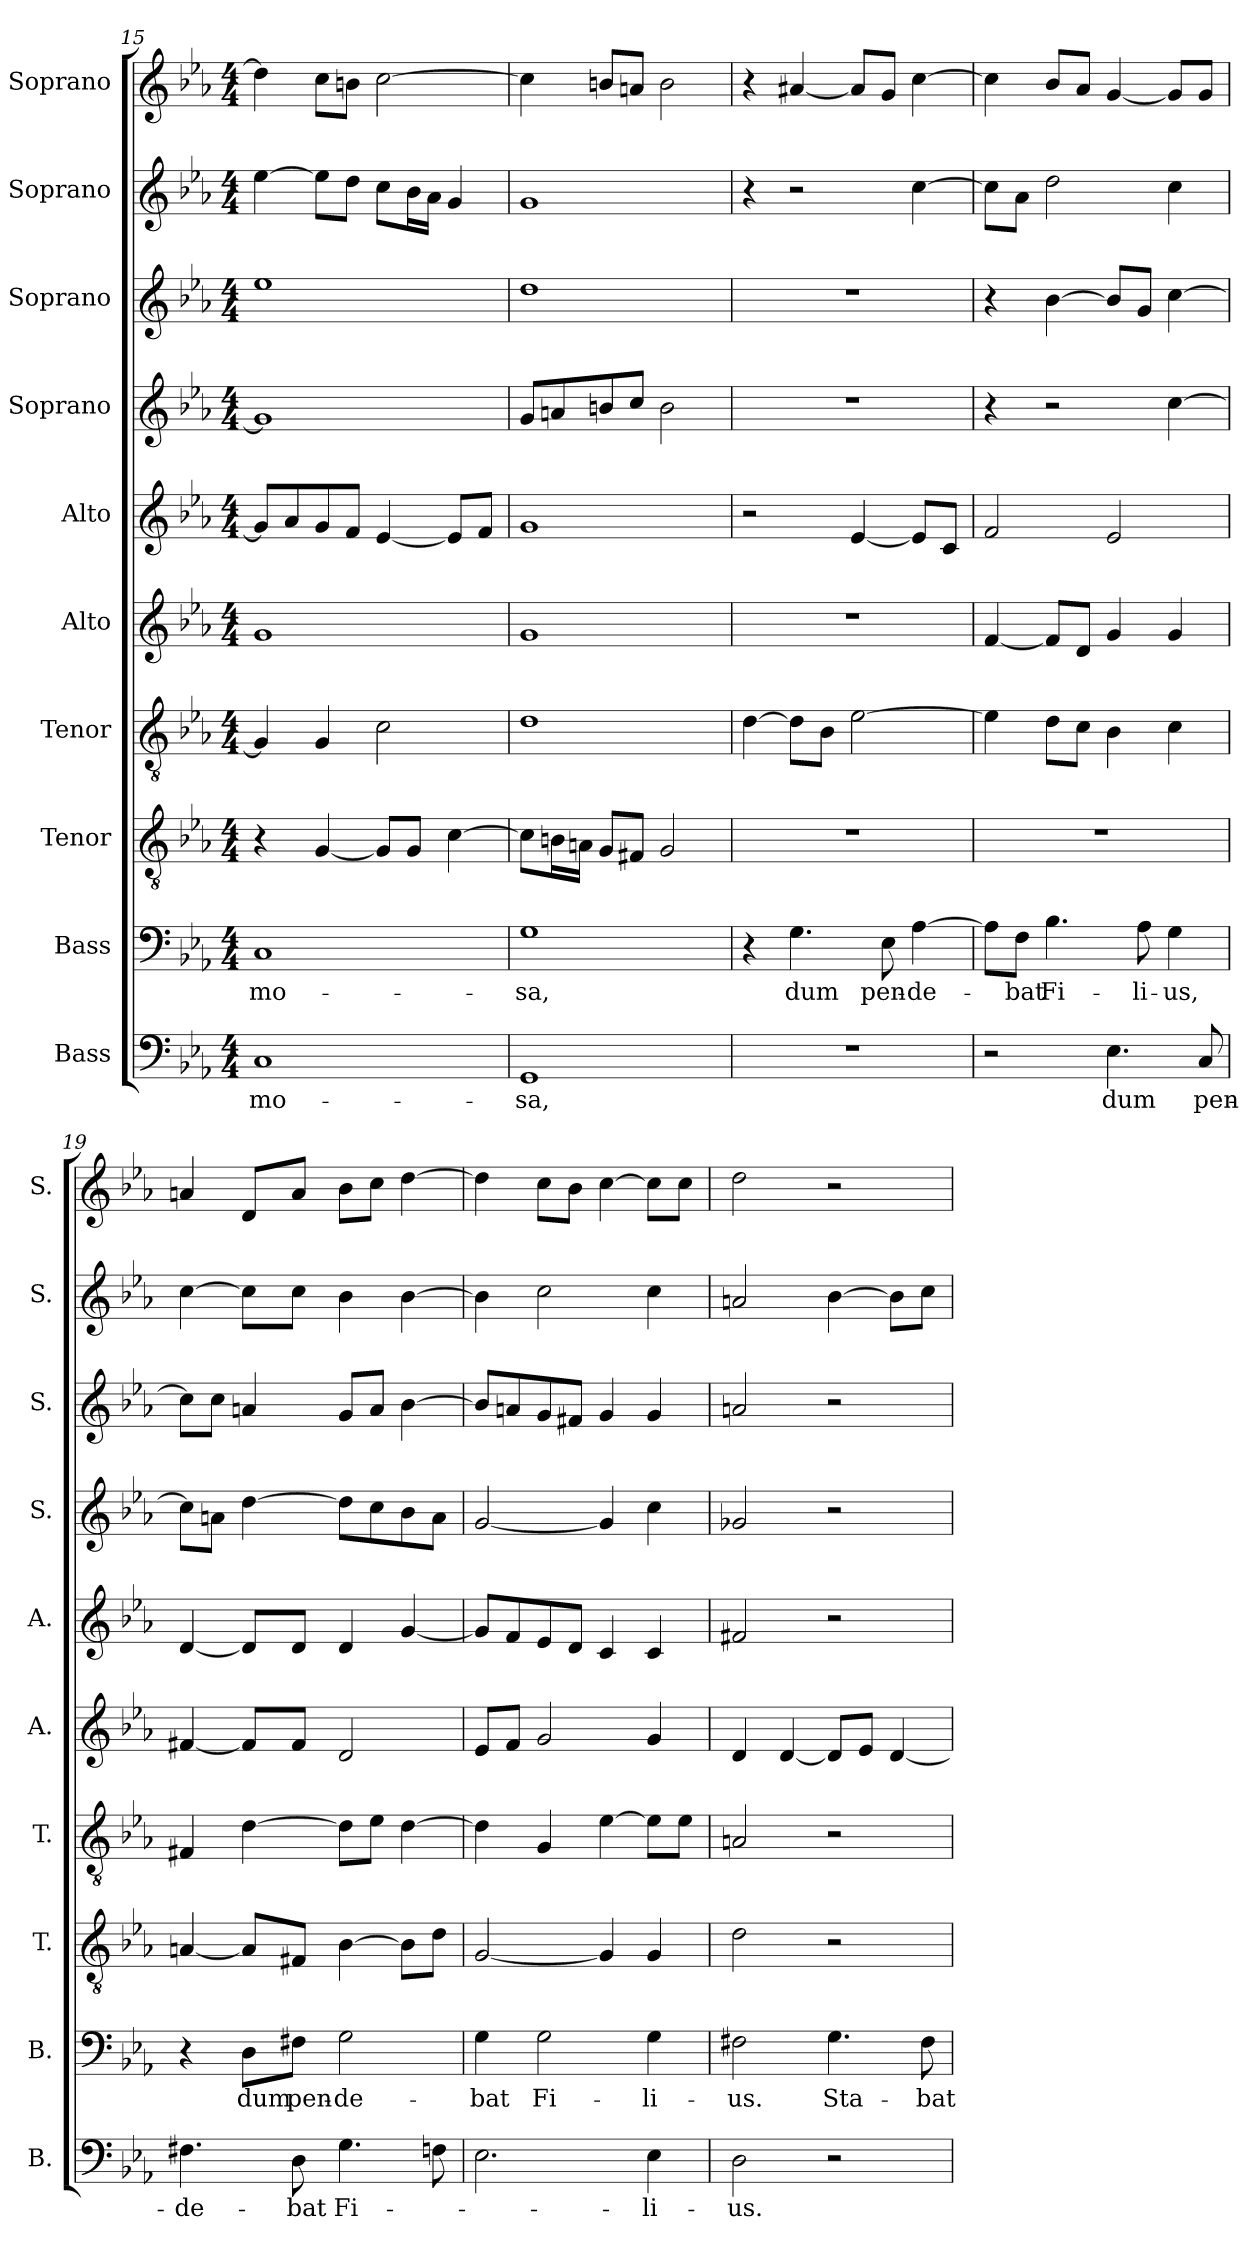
**kern	**text	**kern	**text	**kern	**kern	**kern	**kern	**kern	**kern	**kern	**kern
*part10	*part10	*part9	*part9	*part8	*part7	*part6	*part5	*part4	*part3	*part2	*part1
*staff10	*staff10	*staff9	*staff9	*staff8	*staff7	*staff6	*staff5	*staff4	*staff3	*staff2	*staff1
*I"Bass	*	*I"Bass	*	*I"Tenor	*I"Tenor	*I"Alto	*I"Alto	*I"Soprano	*I"Soprano	*I"Soprano	*I"Soprano
*I'B.	*	*I'B.	*	*I'T.	*I'T.	*I'A.	*I'A.	*I'S.	*I'S.	*I'S.	*I'S.
*clefF4	*	*clefF4	*	*clefGv2	*clefGv2	*clefG2	*clefG2	*clefG2	*clefG2	*clefG2	*clefG2
*k[b-e-a-]	*	*k[b-e-a-]	*	*k[b-e-a-]	*k[b-e-a-]	*k[b-e-a-]	*k[b-e-a-]	*k[b-e-a-]	*k[b-e-a-]	*k[b-e-a-]	*k[b-e-a-]
*M4/4	*	*M4/4	*	*M4/4	*M4/4	*M4/4	*M4/4	*M4/4	*M4/4	*M4/4	*M4/4
=15	=15	=15	=15	=15	=15	=15	=15	=15	=15	=15	=15
1C	-mo-	1C	-mo-	4r	4G/]	1g	8g/L]	1g]	1ee-	[4ee-\	4dd\]
.	.	.	.	.	.	.	8a-/	.	.	.	.
.	.	.	.	[4G/	4G/	.	8g/	.	.	8ee-\L]	8cc\L
.	.	.	.	.	.	.	8f/J	.	.	8dd\J	8bn\J
.	.	.	.	8G/L]	2c\	.	[4e-/	.	.	8cc\L	[2cc\
.	.	.	.	8G/J	.	.	.	.	.	16b-\L	.
.	.	.	.	.	.	.	.	.	.	16a-\JJ	.
.	.	.	.	[4c\	.	.	8e-/L]	.	.	4g/	.
.	.	.	.	.	.	.	8f/J	.	.	.	.
!!LO:PB:g=z
=16	=16	=16	=16	=16	=16	=16	=16	=16	=16	=16	=16
1GG	-sa,	1G	-sa,	8c\L]	1d	1g	1g	8g/L	1dd	1g	4cc\]
.	.	.	.	16Bn\L	.	.	.	8an/	.	.	.
.	.	.	.	16An\JJ	.	.	.	.	.	.	.
.	.	.	.	8G/L	.	.	.	8bn/	.	.	8bn/L
.	.	.	.	8F#X/J	.	.	.	8cc/J	.	.	8an/J
.	.	.	.	2G/	.	.	.	2b\	.	.	2b\
=17	=17	=17	=17	=17	=17	=17	=17	=17	=17	=17	=17
1r	.	4r	.	1r	[4d\	1r	2r	1r	1r	4r	4r
.	.	4.G\	dum	.	8d\L]	.	.	.	.	2r	[4a#X/
.	.	.	.	.	8B-\J	.	.	.	.	.	.
.	.	.	.	.	[2e-\	.	[4e-/	.	.	.	8a#/L]
.	.	8E-\	pen-	.	.	.	.	.	.	.	8g/J
.	.	[4A-\	-de-	.	.	.	8e-/L]	.	.	[4cc\	[4cc\
.	.	.	.	.	.	.	8c/J	.	.	.	.
=18	=18	=18	=18	=18	=18	=18	=18	=18	=18	=18	=18
2r	.	8A-\L]	.	1r	4e-\]	[4f/	2f/	4r	4r	8cc\L]	4cc\]
.	.	8F\J	-bat	.	.	.	.	.	.	8a-\J	.
.	.	4.B-\	Fi-	.	8d\L	8f/L]	.	2r	[4b-\	2dd\	8b-/L
.	.	.	.	.	8c\J	8d/J	.	.	.	.	8a-/J
4.E-\	dum	.	.	.	4B-\	4g/	2e-/	.	8b-/L]	.	[4g/
.	.	8A-\	-li-	.	.	.	.	.	8g/J	.	.
.	.	4G\	-us,	.	4c\	4g/	.	[4cc\	[4cc\	4cc\	8g/L]
8C/	pen-	.	.	.	.	.	.	.	.	.	8g/J
=19	=19	=19	=19	=19	=19	=19	=19	=19	=19	=19	=19
4.F#X\	-de-	4r	.	[4An/	4F#X/	[4f#X/	[4d/	8cc\L]	8cc\L]	[4cc\	4an/
.	.	.	.	.	.	.	.	8an\J	8cc\J	.	.
.	.	8D\L	dum	8A/L]	[4d\	8f#/L]	8d/L]	[4dd\	4an/	8cc\L]	8d/L
8D\	-bat	8F#X\J	pen-	8F#X/J	.	8f#/J	8d/J	.	.	8cc\J	8a/J
4.G\	Fi-	2G\	-de-	[4B-\	8d\L]	2d/	4d/	8dd\L]	8g/L	4b-\	8b-\L
.	.	.	.	.	8e-\J	.	.	8cc\	8a/J	.	8cc\J
.	.	.	.	8B-\L]	[4d\	.	[4g/	8b-\	[4b-\	[4b-\	[4dd\
8Fn\	.	.	.	8d\J	.	.	.	8a\J	.	.	.
!!LO:PB:g=z
=20	=20	=20	=20	=20	=20	=20	=20	=20	=20	=20	=20
2.E-\	.	4G\	-bat	[2G/	4d\]	8e-/L	8g/L]	[2g/	8b-/L]	4b-\]	4dd\]
.	.	.	.	.	.	8f/J	8f/	.	8an/	.	.
.	.	2G\	Fi-	.	4G/	2g/	8e-/	.	8g/	2cc\	8cc\L
.	.	.	.	.	.	.	8d/J	.	8f#X/J	.	8b-\J
.	.	.	.	4G/]	[4e-\	.	4c/	4g/]	4g/	.	[4cc\
4E-\	-li-	4G\	-li-	4G/	8e-\L]	4g/	4c/	4cc\	4g/	4cc\	8cc\L]
.	.	.	.	.	8e-\J	.	.	.	.	.	8cc\J
=21	=21	=21	=21	=21	=21	=21	=21	=21	=21	=21	=21
2D\	-us.	2F#X\	-us.	2d\	2An/	4d/	2f#X/	2g-X/	2an/	2an/	2dd\
.	.	.	.	.	.	[4d/	.	.	.	.	.
2r	.	4.G\	Sta-	2r	2r	8d/L]	2r	2r	2r	[4b-\	2r
.	.	.	.	.	.	8e-/J	.	.	.	.	.
.	.	.	.	.	.	[4d/	.	.	.	8b-\L]	.
.	.	8F#\	-bat	.	.	.	.	.	.	8cc\J	.
=	=	=	=	=	=	=	=	=	=	=	=
*-	*-	*-	*-	*-	*-	*-	*-	*-	*-	*-	*-
